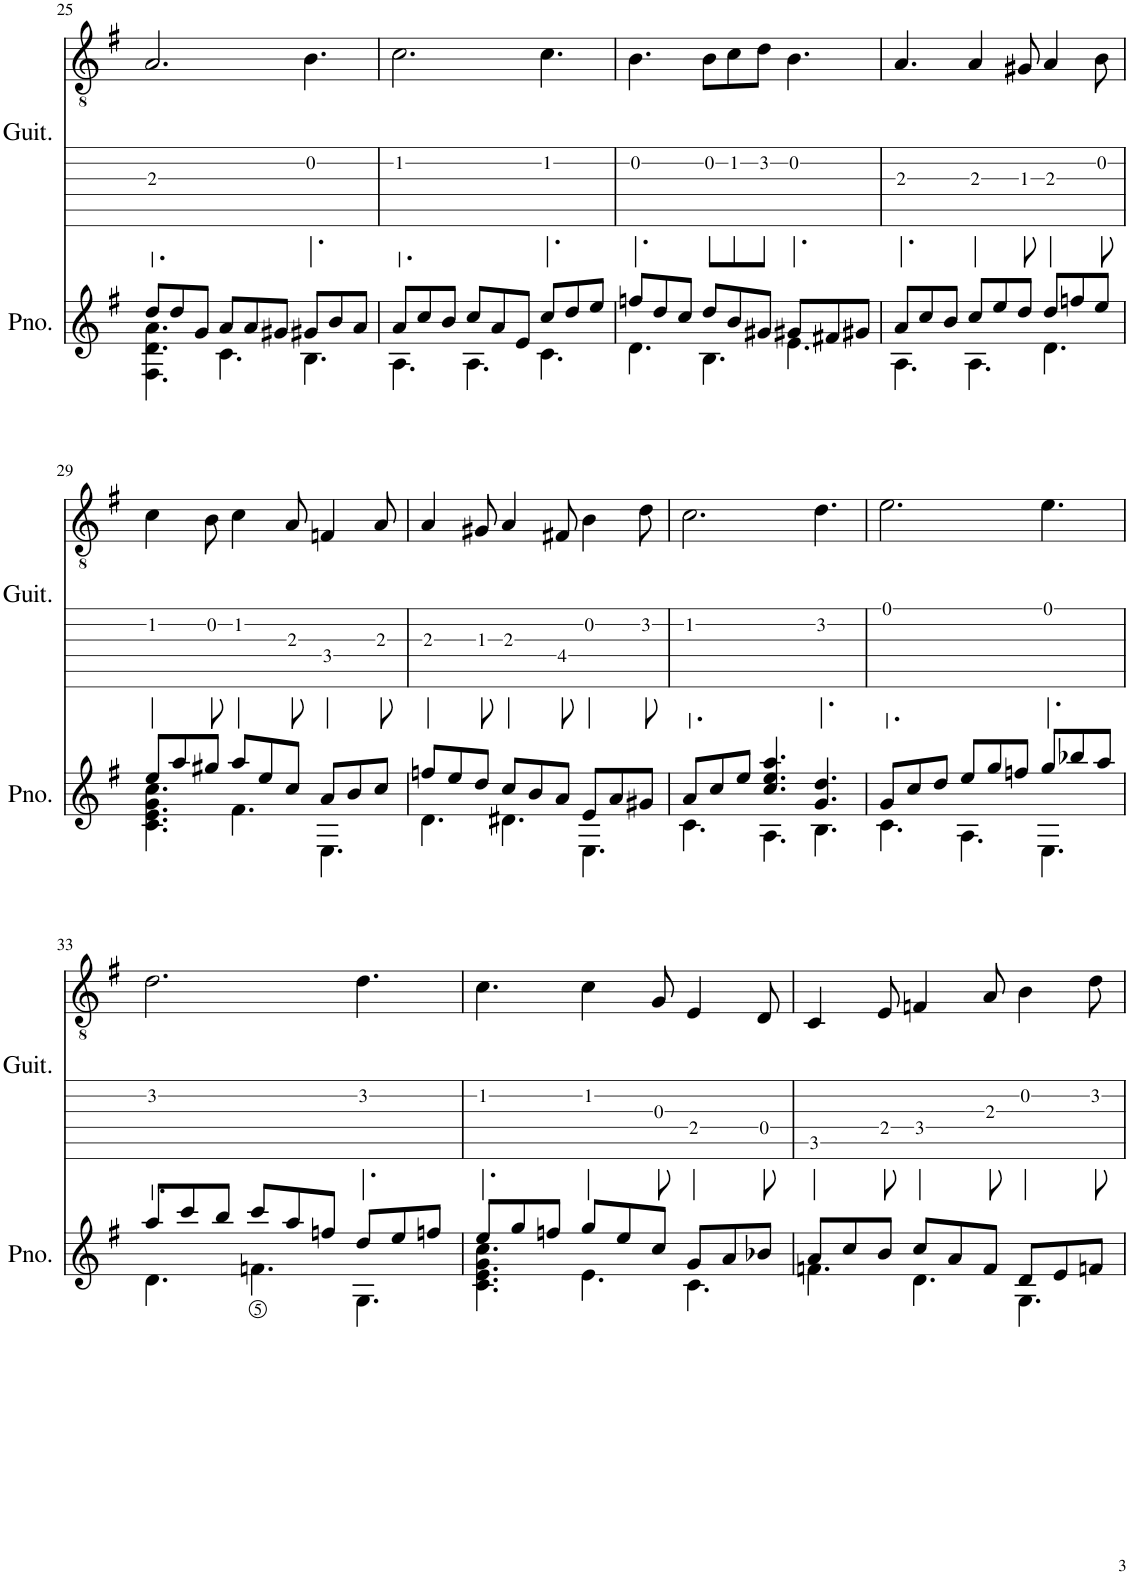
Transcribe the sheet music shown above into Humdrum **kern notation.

**kern	**kern	**kern	**kern
*part3	*part2	*part2	*part1
*staff4	*staff3	*staff2	*staff1
*I"Piano	*I"Classical Guitar	*	*I"Flöte 1
*I'Pno.	*I'Guit.	*	*I'Fl.
!!LO:PB:g=z
*clefG2	*	*clefGv2	*clefG2
*k[f#]	*k[f#]	*k[f#]	*k[f#]
*M9/8	*M9/8	*M9/8	*M9/8
=25	=25	=25	=25
*^	*	*	*
8dd/L	4.F#\ 4.d\ 4.a\	2.A\	2.A/	8dd/L
8dd/	.	.	.	8d/
8g/J	.	.	.	8e/J
8a/L	4.c\	.	.	8f#/L
8a/	.	.	.	8a/
8g#X/J	.	.	.	8g#X/J
8g#X/L	4.B\	4.B\	4.B\	8g#/L
8b/	.	.	.	8b/
8a/J	.	.	.	8a/J
=26	=26	=26	=26	=26
8a/L	4.A\	2.c\	2.c\	8a/L
8cc/	.	.	.	8cc/
8b/J	.	.	.	8b/J
8cc/L	4.A\	.	.	8cc/L
8a/	.	.	.	8a/
8e/J	.	.	.	8e/J
8cc/L	4.c\	4.c\	4.c\	8c/L
8dd/	.	.	.	8d/
8ee/J	.	.	.	8e/J
=27	=27	=27	=27	=27
8ffn/L	4.d\	4.B\	4.B\	8fn/L
8dd/	.	.	.	8dd/
8cc/J	.	.	.	8cc/J
8dd/L	4.B\	8B\L	8B\L	8dd\L
8b/	.	8c\	8c\	8b\
8g#X/J	.	8d\J	8d\J	8g#X\J
8g#X/L	4.e\	4.B\	4.B\	8e/L
8f#X/	.	.	.	8f#X/
8g#X/J	.	.	.	8g#/J
=28	=28	=28	=28	=28
8a/L	4.A\	4.A\	4.A/	8a/L
8cc/	.	.	.	8cc/
8b/J	.	.	.	8b/J
8cc/L	4.A\	4A\	4A/	8cc\L
8ee/	.	.	.	8ee\
8dd/J	.	8G#X\	8G#X/	8dd\J
8dd/L	4.d\	4A\	4A/	8dd\L
8ffn/	.	.	.	8ffn\
8ee/J	.	8B\	8B\	8ee\J
!!LO:LB:g=z
=29	=29	=29	=29	=29
8ee/L	4.c\ 4.e\ 4.g\ 4.cc\	4c\	4c\	8ee\L
8aa/	.	.	.	8aa\
8gg#X/J	.	8B\	8B\	8gg#X\J
8aa/L	4.f#\	4c\	4c\	8aa\L
8ee/	.	.	.	8ee\
8cc/J	.	8A\	8A/	8cc\J
8a/L	4.E\	4Fn\	4Fn/	8a\L
8b/	.	.	.	8b\
8cc/J	.	8A\	8A/	8cc\J
=30	=30	=30	=30	=30
8ffn/L	4.d\	4A\	4A/	8ffn\L
8ee/	.	.	.	8ee\
8dd/J	.	8G#X\	8G#X/	8dd\J
8cc/L	4.d#X\	4A\	4A/	8cc\L
8b/	.	.	.	8b\
8a/J	.	8F#X\	8F#X/	8a\J
8e/L	4.E\	4B\	4B\	8e/L
8a/	.	.	.	8a/
8g#X/J	.	8d\	8d\	8g#X/J
=31	=31	=31	=31	=31
8a/L	4.c\	2.c\	2.c\	8a\L
8cc/	.	.	.	8cc\
8ee/J	.	.	.	8ee\J
4.cc/ 4.ee/ 4.aa/	4.A\	.	.	4.aa'
!	!	!	!	!LO:N:vis=4
4.g/ 4.dd/	4.B\	4.d\	4.d\	4.r
=32	=32	=32	=32	=32
8g/L	4.c\	2.e\	2.e\	8r
8cc/	.	.	.	8cc\L
8dd/J	.	.	.	8dd\J
8ee/L	4.A\	.	.	8ee\L
8gg/	.	.	.	8gg\
8ffn/J	.	.	.	8ffn\J
8gg/L	4.E\	4.e\	4.e\	8gg\L
8bb-X/	.	.	.	8bb-X\
8aa/J	.	.	.	8aa\J
!!LO:LB:g=z
=33	=33	=33	=33	=33
8aa/L	4.d\	2.d\	2.d\	8aa\L
8ccc/	.	.	.	8ccc\
8bb/J	.	.	.	8bb\J
8ccc/L	4.fn\	.	.	8ccc\L
8aa/	.	.	.	8aa\
8ffn/J	.	.	.	8ffn\J
8dd/L	4.G\	4.d\	4.d\	8dd\L
8ee/	.	.	.	8ee\
8ffn/J	.	.	.	8ff\J
=34	=34	=34	=34	=34
8ee/L	4.c\ 4.e\ 4.g\ 4.cc\	4.c\	4.c\	8ee\L
8gg/	.	.	.	8gg\
8ffn/J	.	.	.	8ffn\J
8gg/L	4.e\	4c\	4c\	8gg\L
8ee/	.	.	.	8ee\
8cc/J	.	8G\	8G/	8cc\J
8g/L	4.c\	4E\	4E/	8g/L
8a/	.	.	.	8a/
8b-X/J	.	8D\	8D/	8b-X/J
=35	=35	=35	=35	=35
8a/L	4.fn\	4C\	4C/	8a/L
8cc/	.	.	.	8cc/
8b/J	.	8E\	8E/	8b/J
8cc/L	4.d\	4Fn\	4Fn/	8cc/L
8a/	.	.	.	8a/
8f/J	.	8A\	8A/	8fn/J
8d/L	4.G\	4B\	4B\	8d/L
8e/	.	.	.	8e/
8fn/J	.	8d\	8d\	8f/J
*v	*v	*	*	*
=	=	=	=
*-	*-	*-	*-
